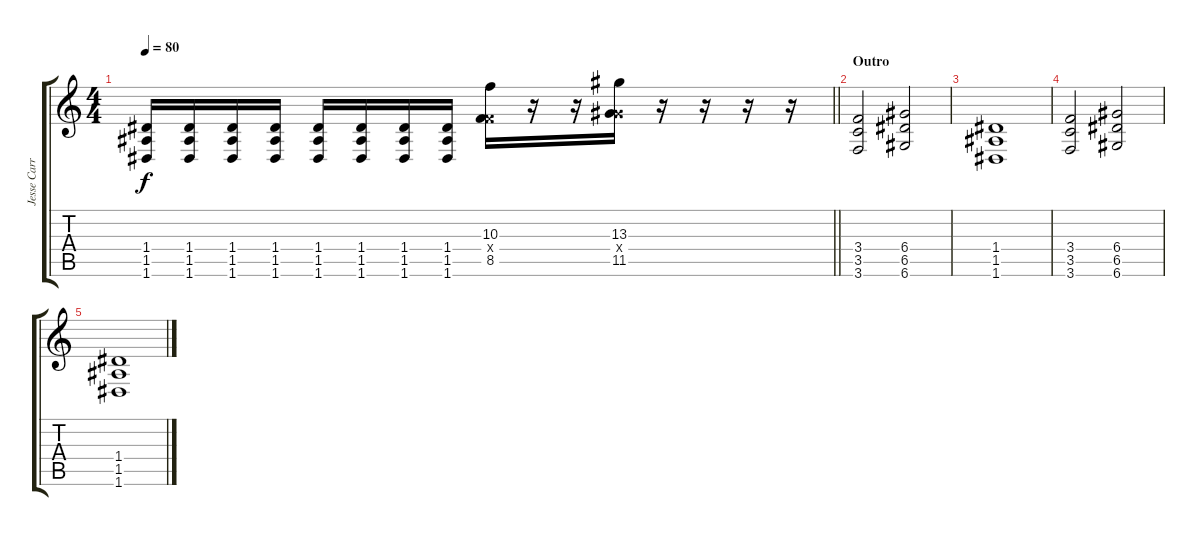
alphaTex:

\track ("Jesse Carroll Rhythm Guitar" "Jesse Carr") {instrument distortionguitar}
\staff {score tabs}
\tuning (E4 B3 G3 D3 A2 D2) {hide}
\ts (4 4)
\tempo 80
\clef g2
\barLineRight lightlight
\ks c
(1.4 1.5 1.6).16{dy f} (1.4 1.5 1.6).16 (1.4 1.5 1.6).16 (1.4 1.5 1.6).16 (1.4 1.5 1.6).16 (1.4 1.5 1.6).16 (1.4 1.5 1.6).16 (1.4 1.5 1.6).16 (10.3 3.4{x} 8.5).16 r.16 r.16 (13.3 6.4{x} 11.5).16 r.16 r.16 r.16 r.16 |
\section ("" "Outro")
(3.4 3.5 3.6).2 (6.4 6.5 6.6).2 |
(1.4 1.5 1.6).1 |
(3.4 3.5 3.6).2 (6.4 6.5 6.6).2 |
(1.4 1.5 1.6).1
